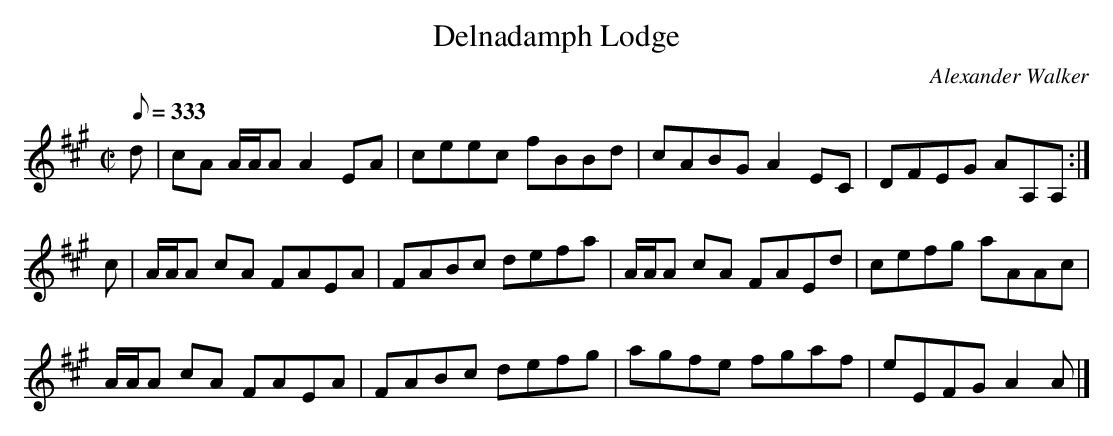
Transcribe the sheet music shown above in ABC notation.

X:1
T:Delnadamph Lodge
C:Alexander Walker
0:19th century Scottish
L:1/8
Q:333
M:C|
K:A
d|cA A/A/A A2 EA|ceec fBBd|cABG A2 EC|DFEG AA,A,:|
c|A/A/A cA FAEA|FABc defa|A/A/A cA FAEd|cefg aAAc|
A/A/A cA FAEA|FABc defg|agfe fgaf|eEFG A2A|]
